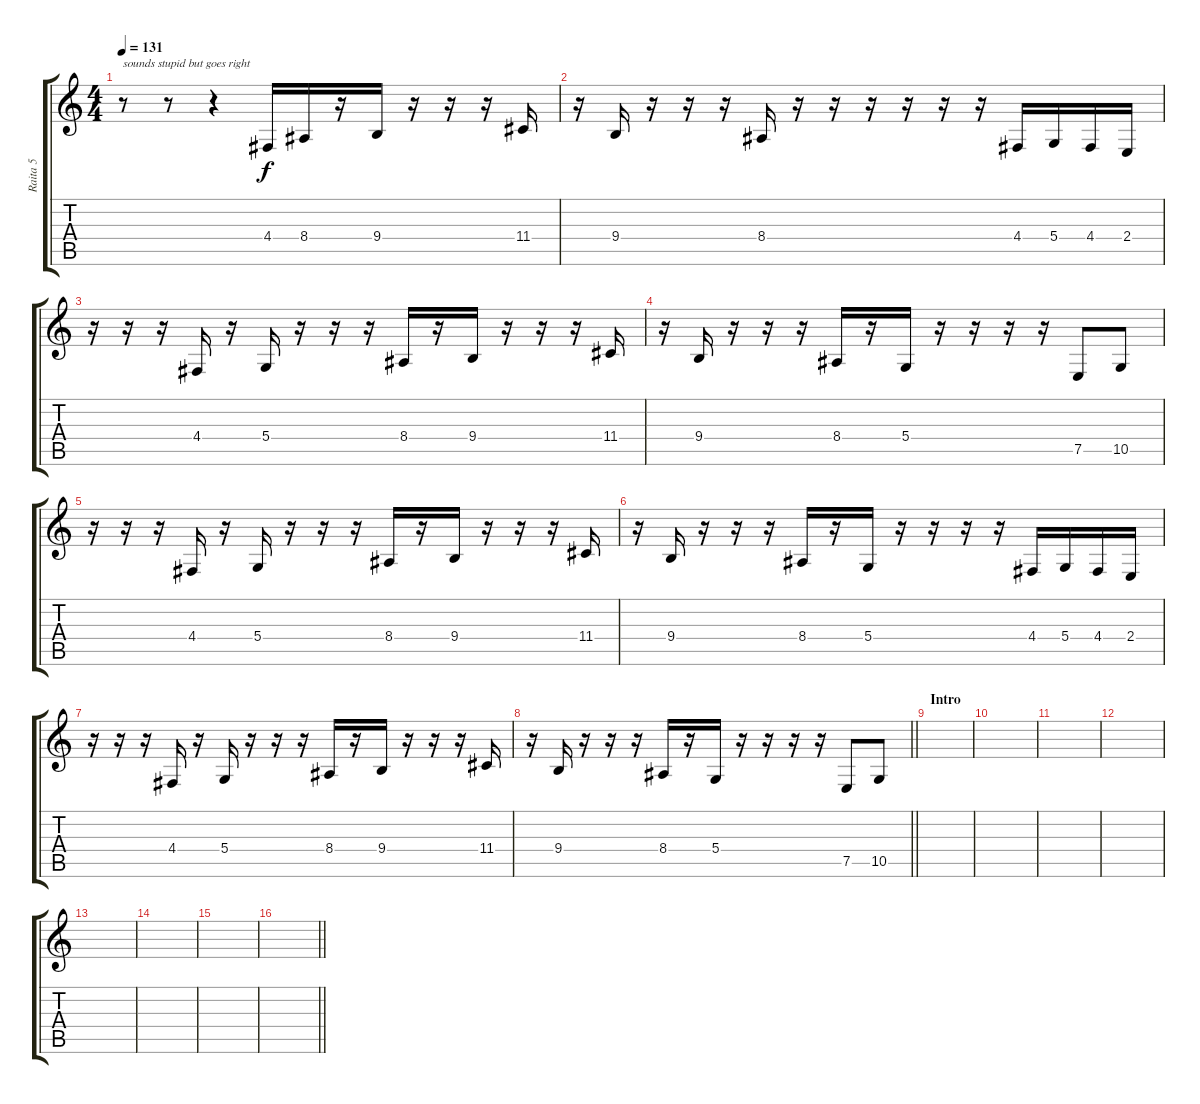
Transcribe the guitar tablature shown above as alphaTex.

\track ("Raita 5" "Raita 5") {instrument lead2sawtooth}
\staff {score tabs}
\tuning (E4 B3 G3 D3 A2 E2) {hide}
\ts (4 4)
\section ("" "")
\tempo 131
\clef g2
\ks c
r.8{txt "sounds stupid but goes right" dy f instrument lead2sawtooth} r.8 r.4 4.4.16 8.4.16 r.16 9.4.16 r.16 r.16 r.16 11.4.16 |
r.16 9.4.16 r.16 r.16 r.16 8.4.16 r.16 r.16 r.16 r.16 r.16 r.16 4.4.16 5.4.16 4.4.16 2.4.16 |
r.16 r.16 r.16 4.4.16 r.16 5.4.16 r.16 r.16 r.16 8.4.16 r.16 9.4.16 r.16 r.16 r.16 11.4.16 |
r.16 9.4.16 r.16 r.16 r.16 8.4.16 r.16 5.4.16 r.16 r.16 r.16 r.16 7.5.8 10.5.8 |
r.16 r.16 r.16 4.4.16 r.16 5.4.16 r.16 r.16 r.16 8.4.16 r.16 9.4.16 r.16 r.16 r.16 11.4.16 |
r.16 9.4.16 r.16 r.16 r.16 8.4.16 r.16 5.4.16 r.16 r.16 r.16 r.16 4.4.16 5.4.16 4.4.16 2.4.16 |
r.16 r.16 r.16 4.4.16 r.16 5.4.16 r.16 r.16 r.16 8.4.16 r.16 9.4.16 r.16 r.16 r.16 11.4.16 |
\barLineRight lightlight
r.16 9.4.16 r.16 r.16 r.16 8.4.16 r.16 5.4.16 r.16 r.16 r.16 r.16 7.5.8 10.5.8 |
\section ("" "Intro")
|
|
|
|
|
|
|
\barLineRight lightlight
